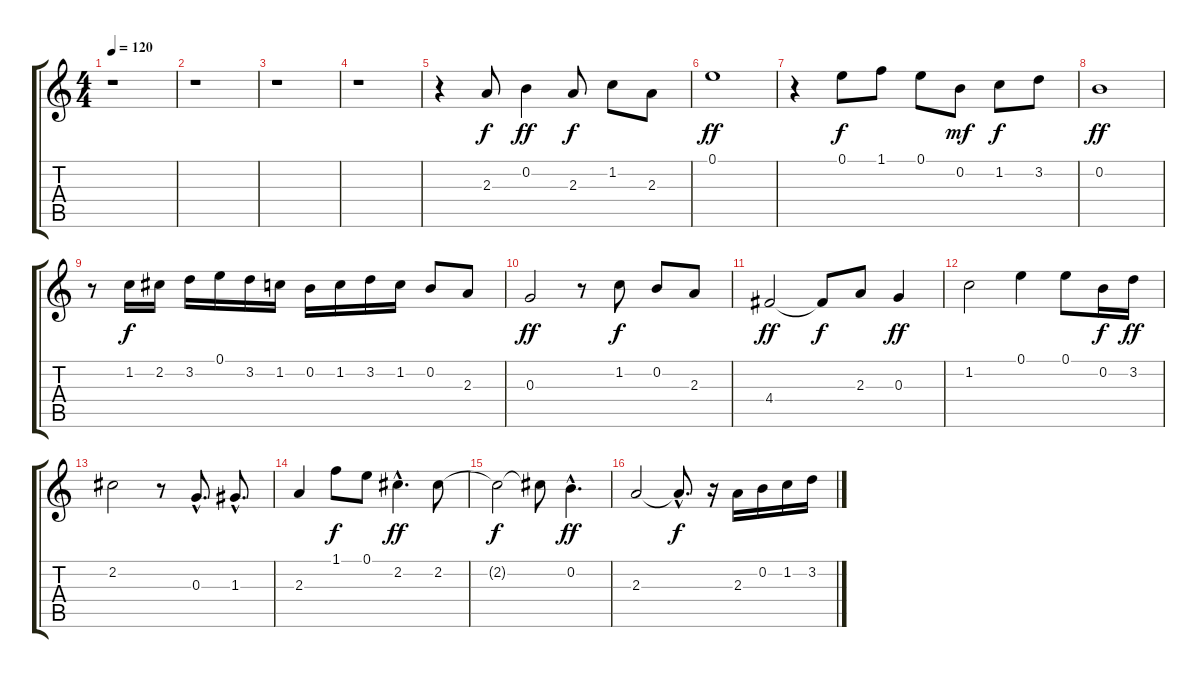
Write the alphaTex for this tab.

\track "" {instrument distortionguitar}
\staff {score tabs}
\tuning (E4 B3 G3 D3 A2 E2) {hide}
\ts (4 4)
\tempo 120
\clef g2
\ks c
r.1{dy f} |
r.1 |
r.1 |
r.1 |
r.4 2.3.8 0.2.4{dy ff} 2.3.8{dy f} 1.2.8 2.3.8 |
0.1.1{dy ff} |
r.4 0.1.8{dy f} 1.1.8 0.1.8 0.2.8{dy mf} 1.2.8{dy f} 3.2.8 |
0.2.1{dy ff} |
r.8 1.2.16{dy f} 2.2.16 3.2.16 0.1.16 3.2.16 1.2.16 0.2.16 1.2.16 3.2.16 1.2.16 0.2.8 2.3.8 |
0.3.2{dy ff} r.8 1.2.8{dy f} 0.2.8 2.3.8 |
4.4.2{dy ff} 4.4{t}.8{dy f} 2.3.8 0.3.4{dy ff} |
1.2.2 0.1.4 0.1.8 0.2.16{dy f} 3.2.16{dy ff} |
2.2.2 r.8 0.3{hac}.8{d} 1.3{hac}.8{d} |
2.3.4 1.1.8{dy f} 0.1.8 2.2{hac}.4{d dy ff} 2.2.8 |
2.2{t}.2{dy f} 2.2{t}.8 0.2{hac}.4{d dy ff} |
2.3.2 2.3{hac t}.8{d dy f} r.16 2.3.16 0.2.16 1.2.16 3.2.16
